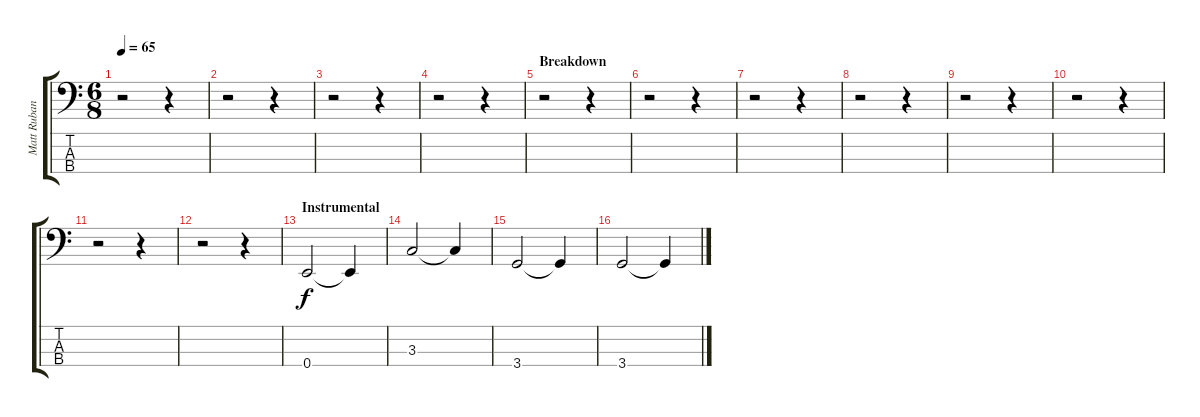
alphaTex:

\track ("Matt Rubano (Bass)" "Matt Ruban") {instrument electricbassfinger}
\staff {score tabs}
\tuning (G2 D2 A1 E1) {hide}
\ts (6 8)
\tempo 65
\clef f4
\ks c
r.2{dy f} r.4 |
r.2 r.4 |
r.2 r.4 |
r.2 r.4 |
\section ("" "Breakdown")
r.2 r.4 |
r.2 r.4 |
r.2 r.4 |
r.2 r.4 |
r.2 r.4 |
r.2 r.4 |
r.2 r.4 |
r.2 r.4 |
\section ("" "Instrumental")
0.4.2 0.4{t}.4 |
3.3.2 3.3{t}.4 |
3.4.2 3.4{t}.4 |
3.4.2 3.4{t}.4
